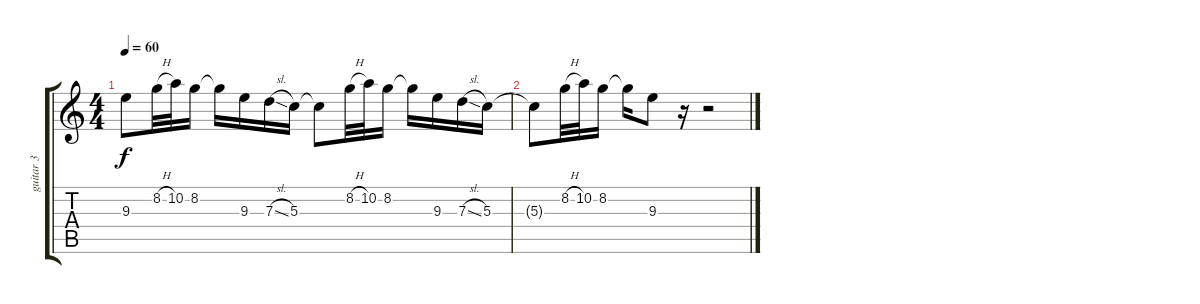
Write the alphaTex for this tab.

\track ("guitar 3" "guitar 3") {instrument distortionguitar}
\staff {score tabs}
\tuning (E4 B3 G3 D3 A2 E2) {hide}
\ts (4 4)
\tempo 60
\clef g2
\ks c
9.3{t}.8{dy f} 8.2{h}.32 10.2.32 8.2.16 8.2{t}.16 9.3.16 7.3{sl}.16 5.3.16 5.3{t}.8 8.2{h}.32 10.2.32 8.2.16 8.2{t}.16 9.3.16 7.3{sl}.16 5.3.16 |
5.3{t}.8 8.2{h}.32 10.2.32 8.2.16 8.2{t}.16 9.3.8 r.16 r.2
